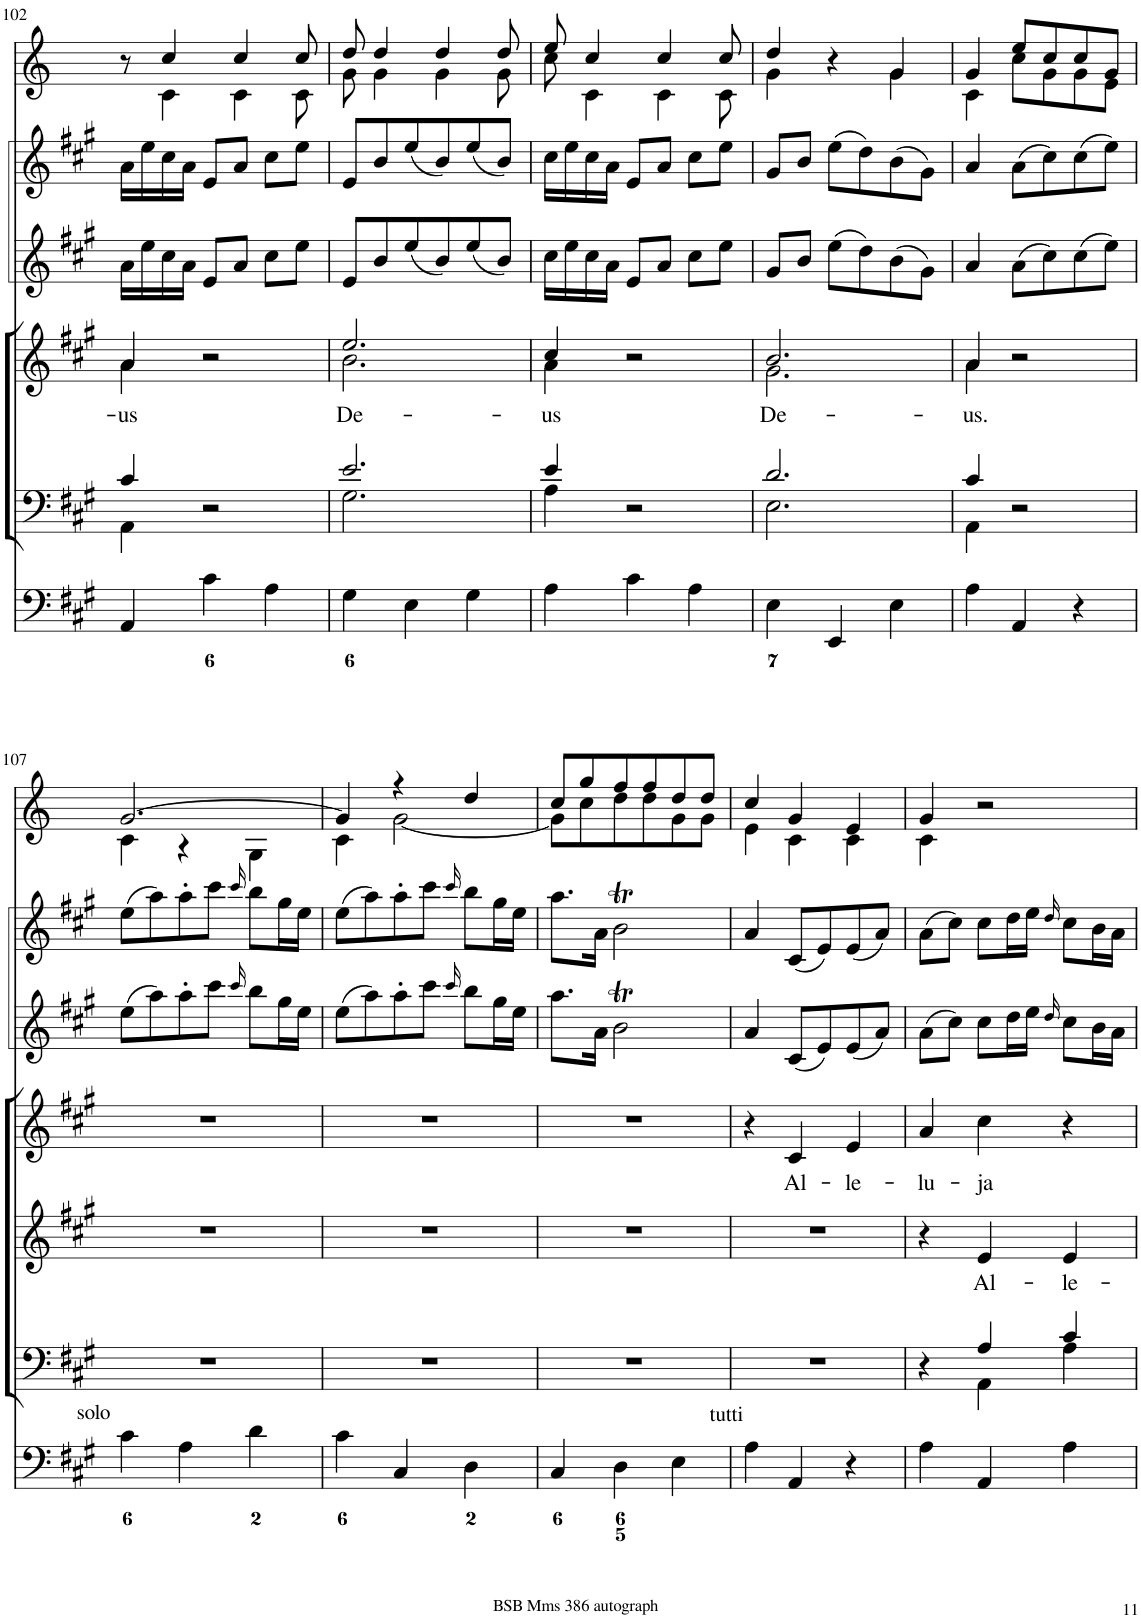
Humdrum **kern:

**kern	**kern	**kern	**text	**kern	**text	**kern	**kern	**kern
*part7	*part6	*part5	*part5	*part4	*part4	*part3	*part2	*part1
*staff7	*staff6	*staff5	*staff5	*staff4	*staff4	*staff3	*staff2	*staff1
*I"Organ	*I"Voice	*I"Alto	*	*I"Voice	*	*I"Violin	*I"Violini	*I"Corni in A
*	*	*	*	*	*	*I'Vln	*I'Vln	*
!!LO:PB:g=z
*clefF4	*clefF4	*clefG2	*	*clefG2	*	*clefG2	*clefG2	*clefG2
*	*	*	*	*	*	*	*	*Trd2c3
*k[f#c#g#]	*k[f#c#g#]	*k[f#c#g#]	*	*k[f#c#g#]	*	*k[f#c#g#]	*k[f#c#g#]	*k[]
*M3/4	*M3/4	*M3/4	*	*M3/4	*	*M3/4	*M3/4	*M3/4
=102	=102	=102	=102	=102	=102	=102	=102	=102
*	*^	*	*	*	*	*	*	*
!	!	!	!	!	!	!LO:LY:b	!	!	!
*	*	*	*	*	*^	*	*	*	*^
4AA/	4c#/	4AA\	2.r	.	4a/	4a\	-us	16a\LL	16a\LL	8r	8ryy
.	.	.	.	.	.	.	.	16ee\	16ee\	.	.
.	.	.	.	.	.	.	.	16cc#\	16cc#\	4cc/	4c\
.	.	.	.	.	.	.	.	16a\JJ	16a\JJ	.	.
4c#\	2r	2ryy	.	.	2r	2ryy	.	8e/L	8e/L	.	.
.	.	.	.	.	.	.	.	8a/J	8a/J	4cc/	4c\
4A\	.	.	.	.	.	.	.	8cc#\L	8cc#\L	.	.
.	.	.	.	.	.	.	.	8ee\J	8ee\J	8cc/	8c\
=103	=103	=103	=103	=103	=103	=103	=103	=103	=103	=103	=103
!	!	!	!	!	!	!	!LO:LY:b	!	!	!	!
4G#\	2.e/	2.G#\	2.r	.	2.ee/	2.b\	De-	8e/L	8e/L	8dd/	8g\
.	.	.	.	.	.	.	.	8b/	8b/	4dd/	4g\
4E\	.	.	.	.	.	.	.	(8ee/	(8ee/	.	.
.	.	.	.	.	.	.	.	8b/)	8b/)	4dd/	4g\
4G#\	.	.	.	.	.	.	.	(8ee/	(8ee/	.	.
.	.	.	.	.	.	.	.	8b/J)	8b/J)	8dd/	8g\
=104	=104	=104	=104	=104	=104	=104	=104	=104	=104	=104	=104
!	!	!	!	!	!	!	!LO:LY:b	!	!	!	!
4A\	4e/	4A\	2.r	.	4cc#/	4a\	-us	16cc#\LL	16cc#\LL	8ee/	8cc\
.	.	.	.	.	.	.	.	16ee\	16ee\	.	.
.	.	.	.	.	.	.	.	16cc#\	16cc#\	4cc/	4c\
.	.	.	.	.	.	.	.	16a\JJ	16a\JJ	.	.
4c#\	2r	2ryy	.	.	2r	2ryy	.	8e/L	8e/L	.	.
.	.	.	.	.	.	.	.	8a/J	8a/J	4cc/	4c\
4A\	.	.	.	.	.	.	.	8cc#\L	8cc#\L	.	.
.	.	.	.	.	.	.	.	8ee\J	8ee\J	8cc/	8c\
=105	=105	=105	=105	=105	=105	=105	=105	=105	=105	=105	=105
!	!	!	!	!	!	!	!LO:LY:b	!	!	!	!
4E\	2.d/	2.E\	2.r	.	2.b/	2.g#\	De-	8g#/L	8g#/L	4dd/	4g\
.	.	.	.	.	.	.	.	8b/J	8b/J	.	.
4EE/	.	.	.	.	.	.	.	(8ee\L	(8ee\L	4r	4ryy
.	.	.	.	.	.	.	.	8dd\)	8dd\)	.	.
4E\	.	.	.	.	.	.	.	(8b\	(8b\	4g/	4g\
.	.	.	.	.	.	.	.	8g#\J)	8g#\J)	.	.
=106	=106	=106	=106	=106	=106	=106	=106	=106	=106	=106	=106
!	!	!	!	!	!	!	!LO:LY:b	!	!	!	!
4A\	4c#/	4AA\	2.r	.	4a/	4a\	-us.	4a/	4a/	4g/	4c\
4AA/	2r	2ryy	.	.	2r	2ryy	.	(8a\L	(8a\L	8ee/L	8cc\L
.	.	.	.	.	.	.	.	8cc#\)	8cc#\)	8cc/	8g\
4r	.	.	.	.	.	.	.	(8cc#\	(8cc#\	8cc/	8g\
.	.	.	.	.	.	.	.	8ee\J)	8ee\J)	8g/J	8e\J
*	*v	*v	*	*	*v	*v	*	*	*	*	*
!!LO:LB:g=z	!!
=107	=107	=107	=107	=107	=107	=107	=107	=107	=107
!LO:TX:a:t=solo	!	!	!	!	!	!	!	!	!
4c#\	2.r	2.r	.	2.r	.	(8ee\L	(8ee\L	[2.g/	4c\
.	.	.	.	.	.	8aa\)	8aa\)	.	.
4A\	.	.	.	.	.	8aa'\	8aa'\	.	4r
.	.	.	.	.	.	8ccc#\J	8ccc#\J	.	.
.	.	.	.	.	.	16qccc#/	16qccc#/	.	.
4d\	.	.	.	.	.	8bb\L	8bb\L	.	4G\
.	.	.	.	.	.	16gg#\L	16gg#\L	.	.
.	.	.	.	.	.	16ee\JJ	16ee\JJ	.	.
=108	=108	=108	=108	=108	=108	=108	=108	=108	=108
4c#\	2.r	2.r	.	2.r	.	(8ee\L	(8ee\L	4g/]	4c\
.	.	.	.	.	.	8aa\)	8aa\)	.	.
4C#/	.	.	.	.	.	8aa'\	8aa'\	4r	[2g\
.	.	.	.	.	.	8ccc#\J	8ccc#\J	.	.
.	.	.	.	.	.	16qccc#/	16qccc#/	.	.
4D\	.	.	.	.	.	8bb\L	8bb\L	4dd/	.
.	.	.	.	.	.	16gg#\L	16gg#\L	.	.
.	.	.	.	.	.	16ee\JJ	16ee\JJ	.	.
=109	=109	=109	=109	=109	=109	=109	=109	=109	=109
4C#/	2.r	2.r	.	2.r	.	8.aa\L	8.aa\L	8cc/L	8g\L]
.	.	.	.	.	.	.	.	8gg/	8cc\
.	.	.	.	.	.	16a\Jk	16a\Jk	.	.
4D\	.	.	.	.	.	2bT\	2bT\	8ff/	8dd\
.	.	.	.	.	.	.	.	8ff/	8dd\
4E\	.	.	.	.	.	.	.	8dd/	8g\
.	.	.	.	.	.	.	.	8dd/J	8g\J
=110	=110	=110	=110	=110	=110	=110	=110	=110	=110
!LO:TX:a:t=tutti	!	!	!	!	!	!	!	!	!
4A\	2.r	2.r	.	4r	.	4a/	4a/	4cc/	4e\
!	!	!	!	!	!LO:LY:b	!	!	!	!
4AA/	.	.	.	4c#/	Al-	(8c#/L	(8c#/L	4g/	4c\
.	.	.	.	.	.	8e/)	8e/)	.	.
!	!	!	!	!	!LO:LY:b	!	!	!	!
4r	.	.	.	4e/	-le-	(8e/	(8e/	4e/	4c\
.	.	.	.	.	.	8a/J)	8a/J)	.	.
=111	=111	=111	=111	=111	=111	=111	=111	=111	=111
*	*^	*	*	*	*	*	*	*	*
!	!	!	!	!	!	!LO:LY:b	!	!	!	!
4A\	4r	4ryy	4r	.	4a/	-lu-	(8a\L	(8a\L	4g/	4c\
.	.	.	.	.	.	.	8cc#\J)	8cc#\J)	.	.
!	!	!	!	!LO:LY:b	!	!LO:LY:b	!	!	!	!
4AA/	4A/	4AA\	4e/	Al-	4cc#\	-ja	8cc#\L	8cc#\L	2r	2ryy
.	.	.	.	.	.	.	16dd\L	16dd\L	.	.
.	.	.	.	.	.	.	16ee\JJ	16ee\JJ	.	.
.	.	.	.	.	.	.	16qdd/	16qdd/	.	.
!	!	!	!	!LO:LY:b	!	!	!	!	!	!
4A\	4c#/	4A\	4e/	-le-	4r	.	8cc#\L	8cc#\L	.	.
.	.	.	.	.	.	.	16b\L	16b\L	.	.
.	.	.	.	.	.	.	16a\JJ	16a\JJ	.	.
*	*v	*v	*	*	*	*	*	*	*v	*v
=	=	=	=	=	=	=	=	=
*-	*-	*-	*-	*-	*-	*-	*-	*-
